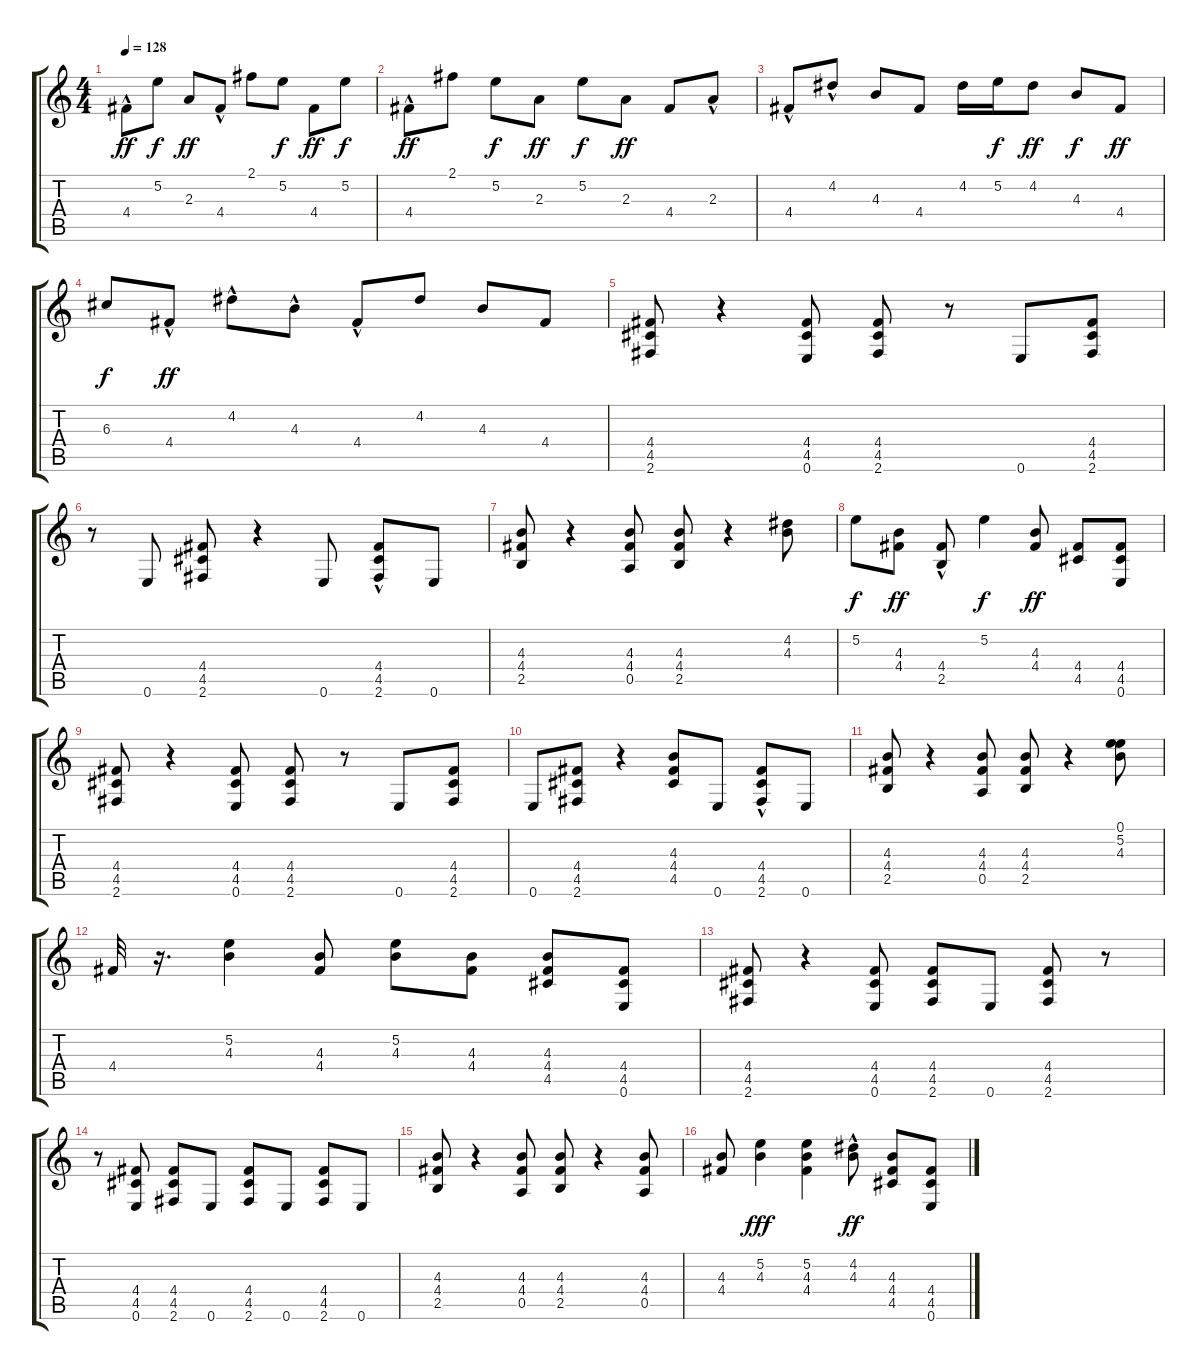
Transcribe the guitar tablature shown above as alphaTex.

\track "" {instrument acousticguitarsteel}
\staff {score tabs}
\tuning (E4 B3 G3 D3 A2 E2) {hide}
\ts (4 4)
\tempo 128
\clef g2
\ks c
4.4{hac}.8{dy ff} 5.2.8{dy f} 2.3.8{dy ff} 4.4{hac}.8 2.1.8 5.2.8{dy f} 4.4.8{dy ff} 5.2.8{dy f} |
4.4{hac}.8{dy ff} 2.1.8 5.2.8{dy f} 2.3.8{dy ff} 5.2.8{dy f} 2.3.8{dy ff} 4.4.8 2.3{hac}.8 |
4.4{hac}.8 4.2{hac}.8 4.3.8 4.4.8 4.2.16 5.2.16{dy f} 4.2.8{dy ff} 4.3.8{dy f} 4.4.8{dy ff} |
6.3.8{dy f} 4.4{hac}.8{dy ff} 4.2{hac}.8 4.3{hac}.8 4.4{hac}.8 4.2.8 4.3.8 4.4.8 |
(4.4 4.5 2.6).8 r.4 (4.4 4.5 0.6).8 (4.4 4.5 2.6).8 r.8 0.6.8 (4.4 4.5 2.6).8 |
r.8 0.6.8 (4.4 4.5 2.6).8 r.4 0.6.8 (4.4{hac} 4.5{hac} 2.6).8 0.6.8 |
(4.3 4.4 2.5).8 r.4 (4.3 4.4 0.5).8 (4.3 4.4 2.5).8 r.4 (4.2 4.3).8 |
5.2.8{dy f} (4.3 4.4).8{dy ff} (4.4{hac} 2.5).8 5.2.4{dy f} (4.3 4.4).8{dy ff} (4.4 4.5).8 (4.4 4.5 0.6).8 |
(4.4 4.5 2.6).8 r.4 (4.4 4.5 0.6).8 (4.4 4.5 2.6).8 r.8 0.6.8 (4.4 4.5 2.6).8 |
0.6.8 (4.4 4.5 2.6).8 r.4 (4.3 4.4 4.5).8 0.6.8 (4.4{hac} 4.5{hac} 2.6).8 0.6.8 |
(4.3 4.4 2.5).8 r.4 (4.3 4.4 0.5).8 (4.3 4.4 2.5).8 r.4 (0.1 5.2 4.3).8 |
4.4.32 r.16{d} (5.2 4.3).4 (4.3 4.4).8 (5.2 4.3).8 (4.3 4.4).8 (4.3 4.4 4.5).8 (4.4 4.5 0.6).8 |
(4.4 4.5 2.6).8 r.4 (4.4 4.5 0.6).8 (4.4 4.5 2.6).8 0.6.8 (4.4 4.5 2.6).8 r.8 |
r.8 (4.4 4.5 0.6).8 (4.4 4.5 2.6).8 0.6.8 (4.4 4.5 2.6).8 0.6.8 (4.4 4.5 2.6).8 0.6.8 |
(4.3 4.4 2.5).8 r.4 (4.3 4.4 0.5).8 (4.3 4.4 2.5).8 r.4 (4.3 4.4 0.5).8 |
(4.3 4.4).8 (5.2 4.3).4{dy fff} (5.2 4.3 4.4).4 (4.2{hac} 4.3).8{dy ff} (4.3 4.4 4.5).8 (4.4 4.5 0.6).8
